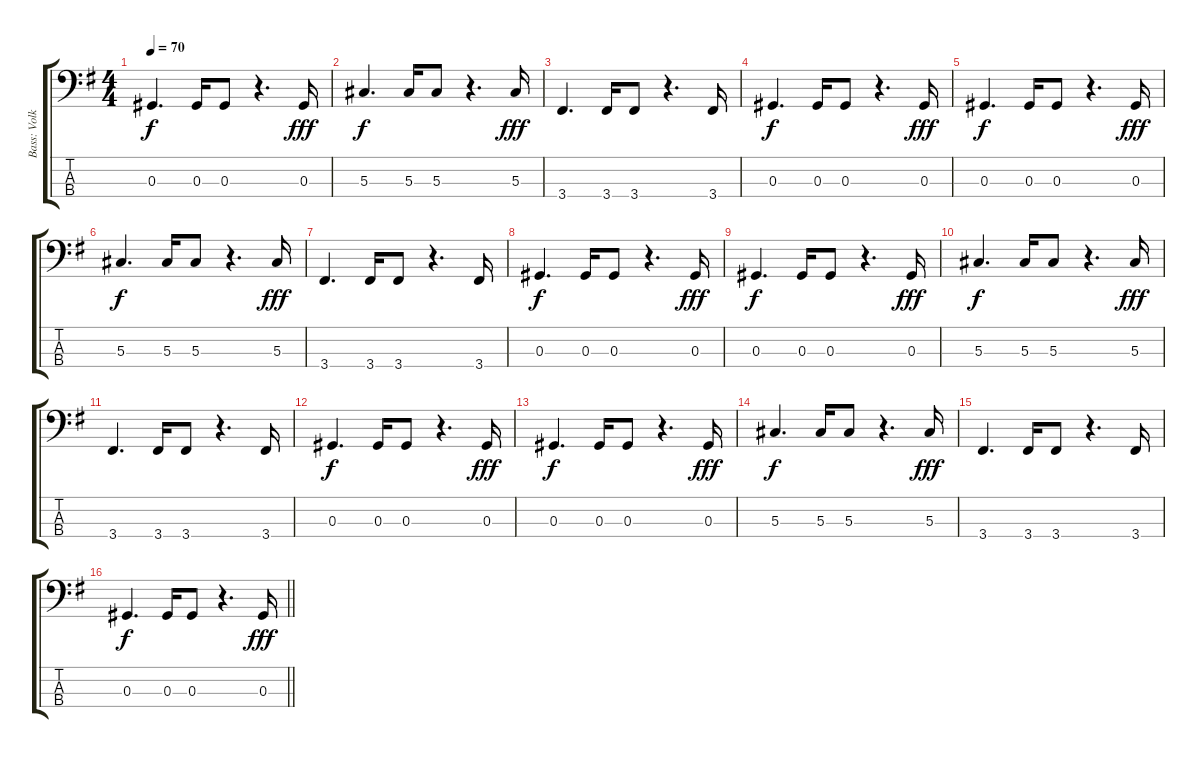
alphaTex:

\track ("Bass: Volker" "Bass: Volk") {instrument electricbassfinger}
\staff {score tabs}
\tuning (Gb2 Db2 Ab1 Eb1) {hide}
\ts (4 4)
\tempo 70
\clef f4
\ks g
0.3.4{d dy f} 0.3.16 0.3.8 r.4{d} 0.3.16{dy fff} |
5.3.4{d dy f} 5.3.16 5.3.8 r.4{d} 5.3.16{dy fff} |
3.4.4{d} 3.4.16 3.4.8 r.4{d} 3.4.16 |
0.3.4{d dy f} 0.3.16 0.3.8 r.4{d} 0.3.16{dy fff} |
0.3.4{d dy f} 0.3.16 0.3.8 r.4{d} 0.3.16{dy fff} |
5.3.4{d dy f} 5.3.16 5.3.8 r.4{d} 5.3.16{dy fff} |
3.4.4{d} 3.4.16 3.4.8 r.4{d} 3.4.16 |
0.3.4{d dy f} 0.3.16 0.3.8 r.4{d} 0.3.16{dy fff} |
0.3.4{d dy f} 0.3.16 0.3.8 r.4{d} 0.3.16{dy fff} |
5.3.4{d dy f} 5.3.16 5.3.8 r.4{d} 5.3.16{dy fff} |
3.4.4{d} 3.4.16 3.4.8 r.4{d} 3.4.16 |
0.3.4{d dy f} 0.3.16 0.3.8 r.4{d} 0.3.16{dy fff} |
0.3.4{d dy f} 0.3.16 0.3.8 r.4{d} 0.3.16{dy fff} |
5.3.4{d dy f} 5.3.16 5.3.8 r.4{d} 5.3.16{dy fff} |
3.4.4{d} 3.4.16 3.4.8 r.4{d} 3.4.16 |
\barLineRight lightlight
0.3.4{d dy f} 0.3.16 0.3.8 r.4{d} 0.3.16{dy fff}
